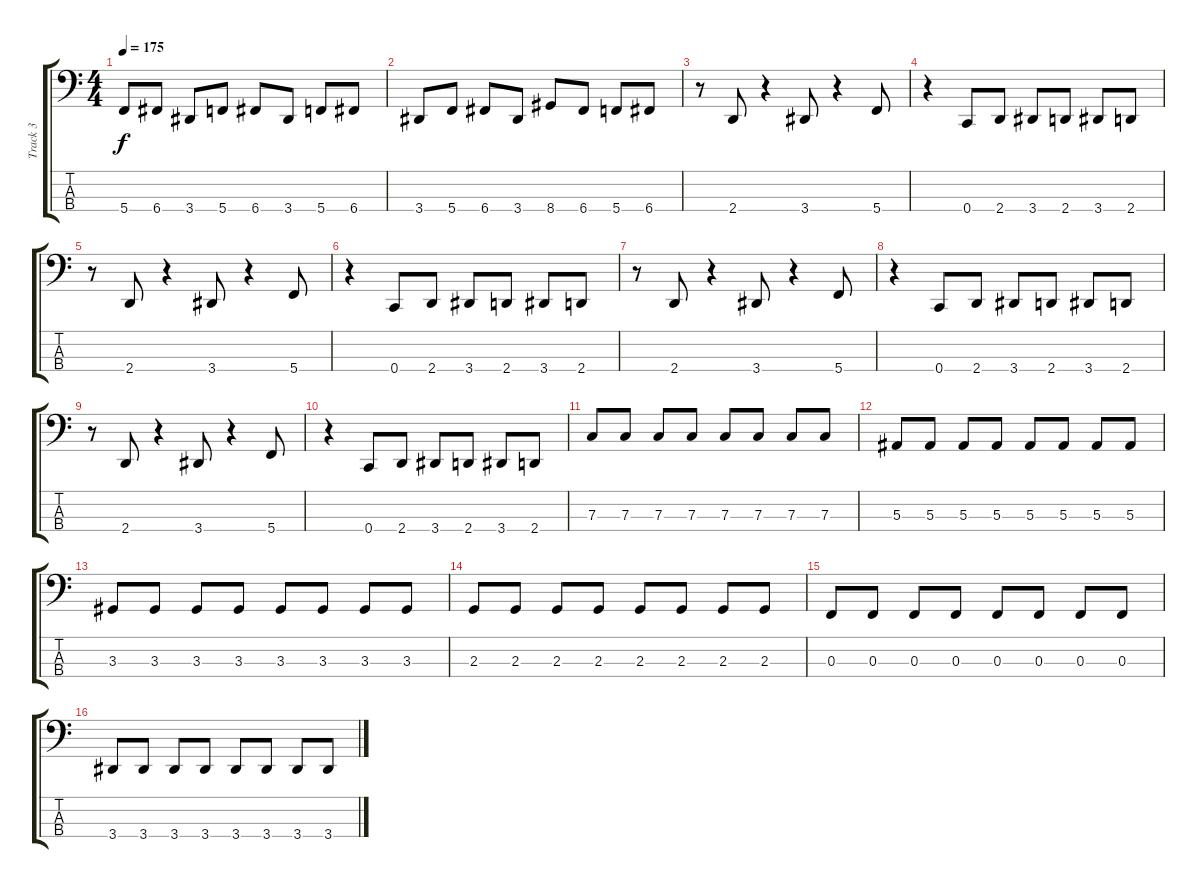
\track ("Track 3" "Track 3") {instrument electricbassfinger}
\staff {score tabs}
\tuning (Eb2 Bb1 F1 C1) {hide}
\ts (4 4)
\tempo 175
\clef f4
\ks c
5.4.8{dy f} 6.4.8 3.4.8 5.4.8 6.4.8 3.4.8 5.4.8 6.4.8 |
3.4.8 5.4.8 6.4.8 3.4.8 8.4.8 6.4.8 5.4.8 6.4.8 |
r.8{instrument slapbass1} 2.4.8 r.4 3.4.8 r.4 5.4.8 |
r.4 0.4.8 2.4.8 3.4.8 2.4.8 3.4.8 2.4.8 |
r.8 2.4.8 r.4 3.4.8 r.4 5.4.8 |
r.4 0.4.8 2.4.8 3.4.8 2.4.8 3.4.8 2.4.8 |
r.8 2.4.8 r.4 3.4.8 r.4 5.4.8 |
r.4 0.4.8 2.4.8 3.4.8 2.4.8 3.4.8 2.4.8 |
r.8 2.4.8 r.4 3.4.8 r.4 5.4.8 |
r.4 0.4.8 2.4.8 3.4.8 2.4.8 3.4.8 2.4.8 |
7.3.8{instrument electricbassfinger} 7.3.8 7.3.8 7.3.8 7.3.8 7.3.8 7.3.8 7.3.8 |
5.3.8 5.3.8 5.3.8 5.3.8 5.3.8 5.3.8 5.3.8 5.3.8 |
3.3.8 3.3.8 3.3.8 3.3.8 3.3.8 3.3.8 3.3.8 3.3.8 |
2.3.8 2.3.8 2.3.8 2.3.8 2.3.8 2.3.8 2.3.8 2.3.8 |
0.3.8 0.3.8 0.3.8 0.3.8 0.3.8 0.3.8 0.3.8 0.3.8 |
3.4.8 3.4.8 3.4.8 3.4.8 3.4.8 3.4.8 3.4.8 3.4.8
